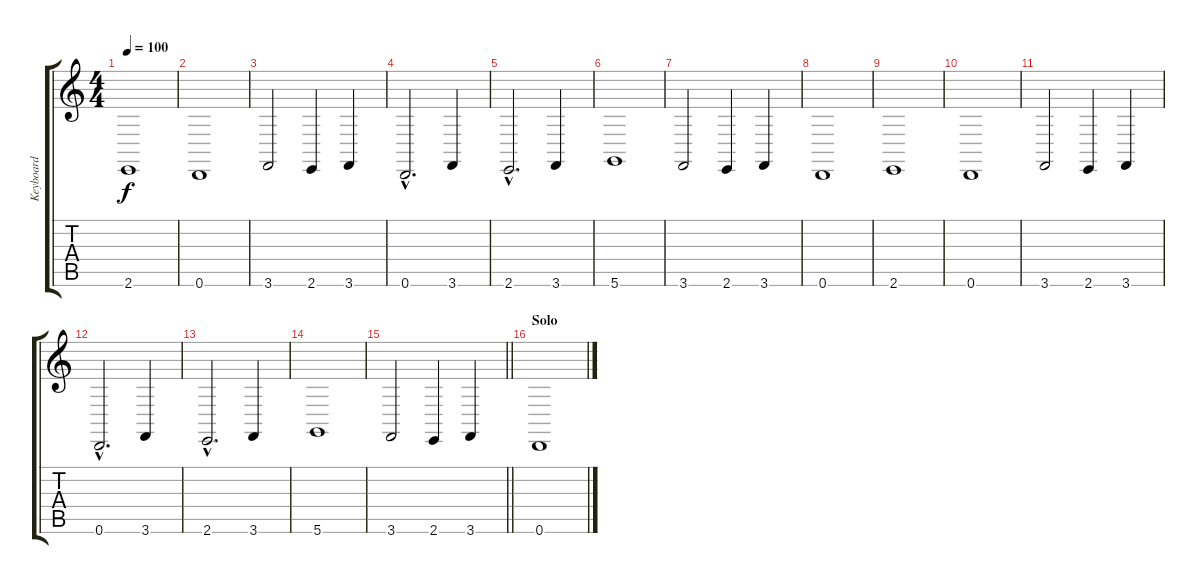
\track ("Keyboard" "Keyboard") {instrument pad4choir}
\staff {score tabs}
\tuning (E4 B3 G3 D3 A2 D2) {hide}
\ts (4 4)
\tempo 100
\clef g2
\ks c
2.6.1{dy f} |
0.6.1 |
3.6.2 2.6.4 3.6.4 |
0.6{hac}.2{d} 3.6.4 |
2.6{hac}.2{d} 3.6.4 |
5.6.1 |
3.6.2 2.6.4 3.6.4 |
0.6.1 |
2.6.1 |
0.6.1 |
3.6.2 2.6.4 3.6.4 |
0.6{hac}.2{d} 3.6.4 |
2.6{hac}.2{d} 3.6.4 |
5.6.1 |
\barLineRight lightlight
3.6.2 2.6.4 3.6.4 |
\section ("" "Solo")
0.6.1
